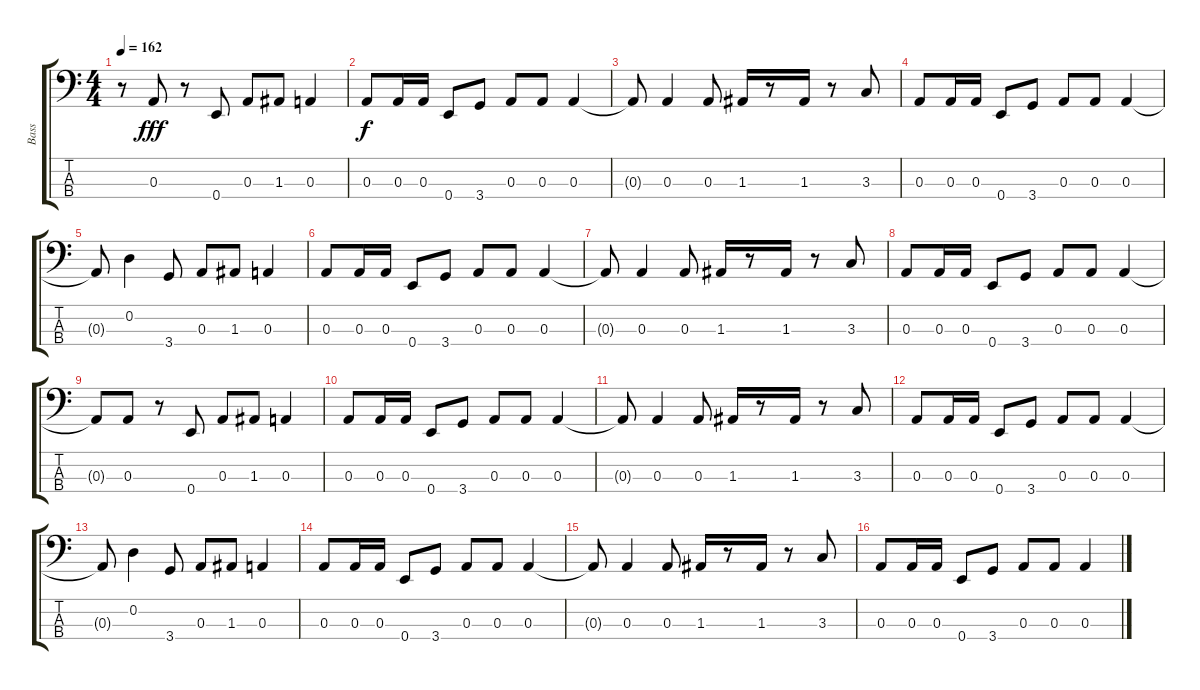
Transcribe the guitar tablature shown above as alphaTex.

\track ("Bass" "Bass") {instrument electricbasspick}
\staff {score tabs}
\tuning (G2 D2 A1 E1) {hide}
\ts (4 4)
\tempo 162
\clef f4
\ks c
r.8{dy fff} 0.3.8 r.8 0.4.8 0.3.8 1.3.8 0.3.4 |
0.3.8{dy f} 0.3.16 0.3.16 0.4.8 3.4.8 0.3.8 0.3.8 0.3.4 |
0.3{t}.8 0.3.4 0.3.8 1.3.16 r.8 1.3.16 r.8 3.3.8 |
0.3.8 0.3.16 0.3.16 0.4.8 3.4.8 0.3.8 0.3.8 0.3.4 |
0.3{t}.8 0.2.4 3.4.8 0.3.8 1.3.8 0.3.4 |
0.3.8 0.3.16 0.3.16 0.4.8 3.4.8 0.3.8 0.3.8 0.3.4 |
0.3{t}.8 0.3.4 0.3.8 1.3.16 r.8 1.3.16 r.8 3.3.8 |
0.3.8 0.3.16 0.3.16 0.4.8 3.4.8 0.3.8 0.3.8 0.3.4 |
0.3{t}.8 0.3.8 r.8 0.4.8 0.3.8 1.3.8 0.3.4 |
0.3.8 0.3.16 0.3.16 0.4.8 3.4.8 0.3.8 0.3.8 0.3.4 |
0.3{t}.8 0.3.4 0.3.8 1.3.16 r.8 1.3.16 r.8 3.3.8 |
0.3.8 0.3.16 0.3.16 0.4.8 3.4.8 0.3.8 0.3.8 0.3.4 |
0.3{t}.8 0.2.4 3.4.8 0.3.8 1.3.8 0.3.4 |
0.3.8 0.3.16 0.3.16 0.4.8 3.4.8 0.3.8 0.3.8 0.3.4 |
0.3{t}.8 0.3.4 0.3.8 1.3.16 r.8 1.3.16 r.8 3.3.8 |
0.3.8 0.3.16 0.3.16 0.4.8 3.4.8 0.3.8 0.3.8 0.3.4
